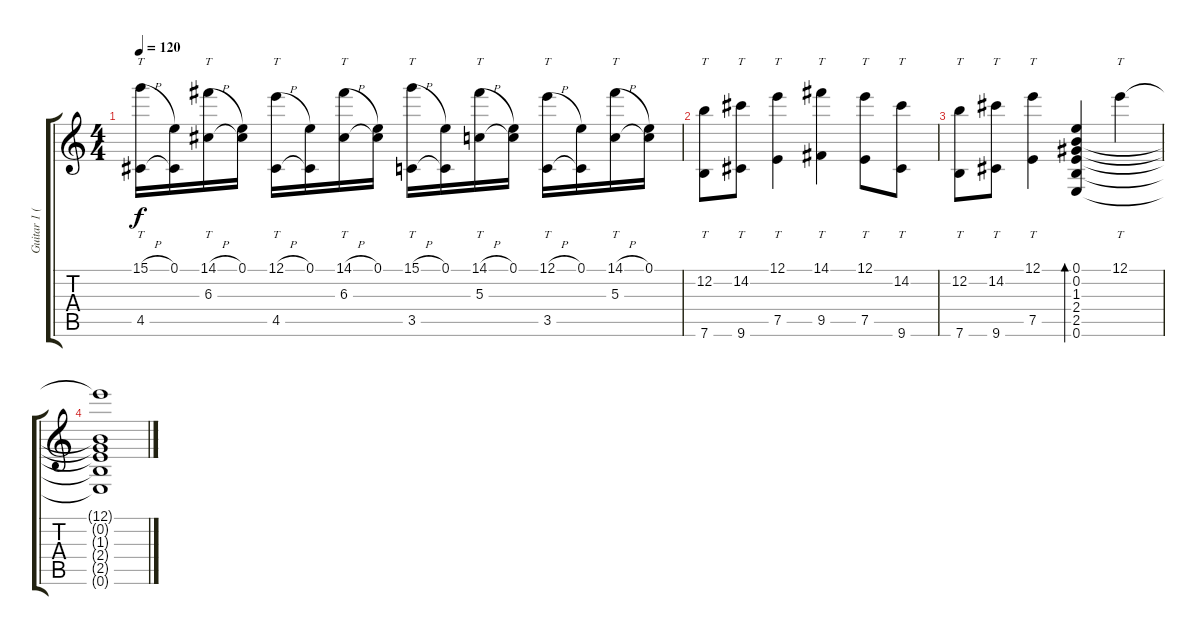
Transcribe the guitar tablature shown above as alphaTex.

\track ("Guitar 1 (Right Hand)" "Guitar 1 (") {instrument acousticguitarnylon}
\staff {score tabs}
\tuning (E4 B3 G3 D3 A2 E2) {hide}
\ts (4 4)
\tempo 120
\clef g2
\ks c
(15.1{h} 4.5).16{tt dy f} (0.1 4.5{t}).16 (14.1{h} 6.3).16{tt} (0.1 6.3{t}).16 (12.1{h} 4.5).16{tt} (0.1 4.5{t}).16 (14.1{h} 6.3).16{tt} (0.1 6.3{t}).16 (15.1{h} 3.5).16{tt} (0.1 3.5{t}).16 (14.1{h} 5.3).16{tt} (0.1 5.3{t}).16 (12.1{h} 3.5).16{tt} (0.1 3.5{t}).16 (14.1{h} 5.3).16{tt} (0.1 5.3{t}).16 |
(12.2 7.6).8{tt} (14.2 9.6).8{tt} (12.1 7.5).4{tt} (14.1 9.5).4{tt} (12.1 7.5).8{tt} (14.2 9.6).8{tt} |
(12.2 7.6).8{tt} (14.2 9.6).8{tt} (12.1 7.5).4{tt} (0.1 0.2 1.3 2.4 2.5 0.6).4{bd 60} 12.1.4{tt} |
(12.1{t} 0.2{t} 1.3{t} 2.4{t} 2.5{t} 0.6{t}).1
